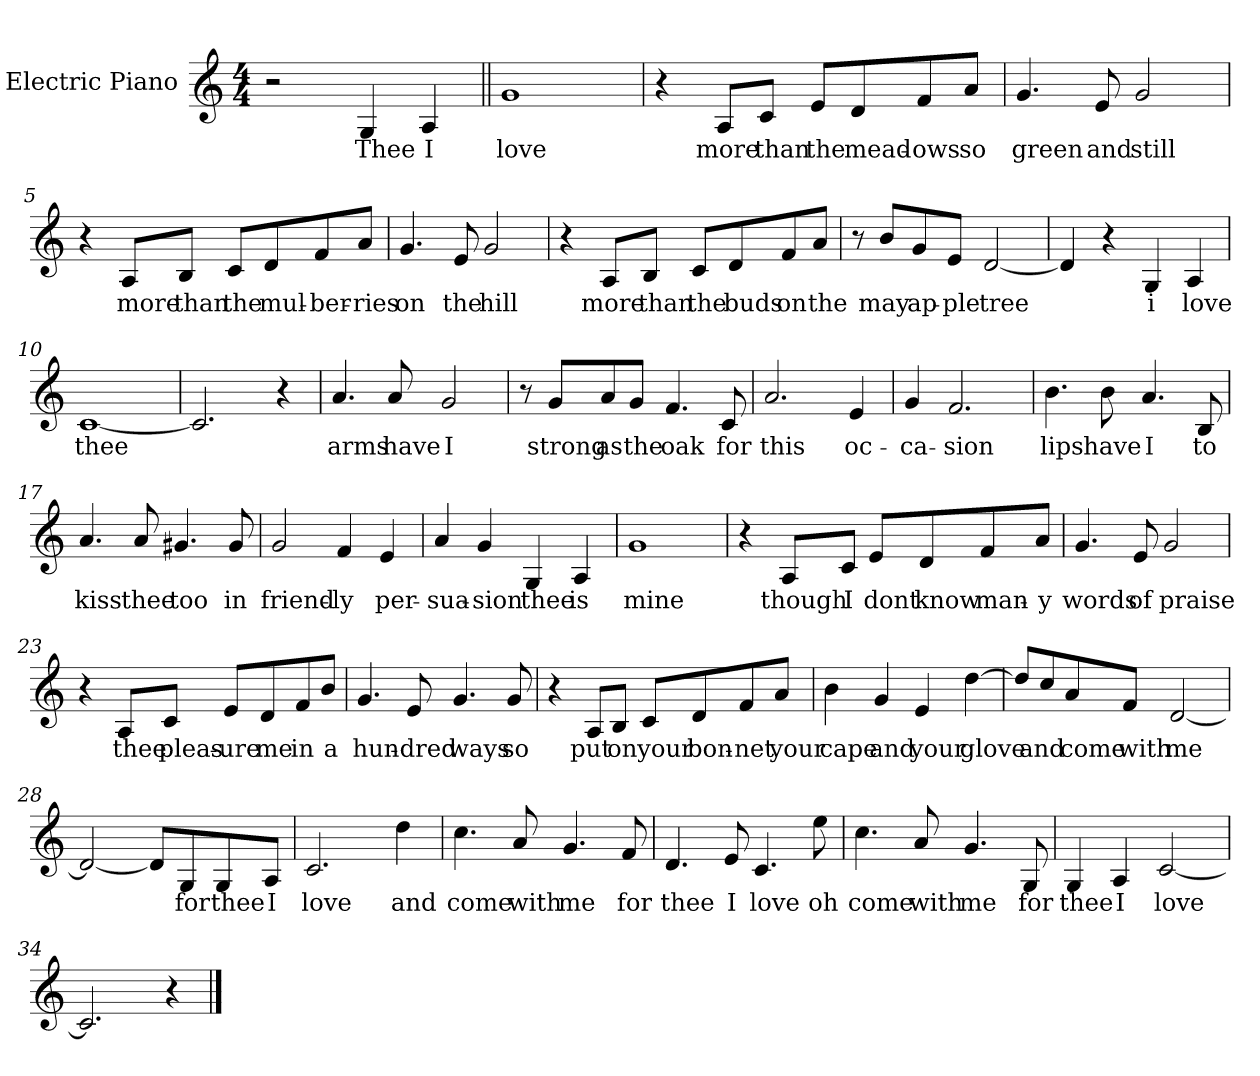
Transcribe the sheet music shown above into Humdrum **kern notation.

**kern	**text
*part1	*part1
*staff1	*staff1
*I"Electric Piano	*
*I'E.Pno	*
*clefG2	*
*k[]	*
*C:	*
*M4/4	*
=1	=1
2r	.
4G/	Thee
4A/	I
=2||	=2||
1g	love
=3	=3
4r	.
8A/L	more
8c/J	than
8e/L	the
8d/	mead-
8f/	-ows
8a/J	so
=4	=4
4.g/	green
8e/	and
2g/	still
=5	=5
4r	.
8A/L	more
8B/J	than
8c/L	the
8d/	mul-
8f/	-ber-
8a/J	-ries
!!LO:LB:g=z
=6	=6
4.g/	on
8e/	the
2g/	hill
=7	=7
4r	.
8A/L	more
8B/J	than
8c/L	the
8d/	buds
8f/	on
8a/J	the
=8	=8
8r	.
8b/L	may
8g/	ap-
8e/J	-ple
[2d/	tree
=9	=9
4d/]	.
4r	.
4G/	i
4A/	love
=10	=10
[1c	thee
=11	=11
2.c/]	.
4r	.
!!LO:LB:g=z
=12	=12
4.a/	arms
8a/	have
2g/	I
=13	=13
8r	.
8g/L	strong
8a/	as
8g/J	the
4.f/	oak
8c/	for
=14	=14
2.a/	this
4e/	oc-
=15	=15
4g/	-ca-
2.f/	-sion
!!LO:LB:g=z
=16	=16
4.b\	lips
8b\	have
4.a/	I
8B/	to
=17	=17
4.a/	kiss
8a/	thee
4.g#X/	too
8g#/	in
=18	=18
2g/	friend-
4f/	-ly
4e/	per-
=19	=19
4a/	-sua-
4g/	-sion
4G/	thee
4A/	is
=20	=20
1g	mine
!!LO:LB:g=z
=21	=21
4r	.
8A/L	though
8c/J	I
8e/L	dont
8d/	know
8f/	man-
8a/J	-y
=22	=22
4.g/	words
8e/	of
2g/	praise
=23	=23
4r	.
8A/L	thee
8c/J	pleas-
8e/L	-ure
8d/	me
8f/	in
8b/J	a
=24	=24
4.g/	hun-
8e/	-dred
4.g/	ways
8g/	so
!!LO:LB:g=z
=25	=25
4r	.
8A/L	put
8B/J	on
8c/L	your
8d/	bon-
8f/	-net
8a/J	your
=26	=26
4b\	cape
4g/	and
4e/	your
[4dd\	glove
=27	=27
8dd/L]	.
8cc/	and
8a/	come
8f/J	with
[2d/	me
=28	=28
2d/_	.
8d/L]	.
8G/	for
8G/	thee
8A/J	I
!!LO:LB:g=z
=29	=29
2.c/	love
4dd\	and
=30	=30
4.cc\	come
8a/	with
4.g/	me
8f/	for
=31	=31
4.d/	thee
8e/	I
4.c/	love
8ee\	oh
=32	=32
4.cc\	come
8a/	with
4.g/	me
8G/	for
=33	=33
4G/	thee
4A/	I
[2c/	love
=34	=34
2.c/]	.
4r	.
==	==
*-	*-
